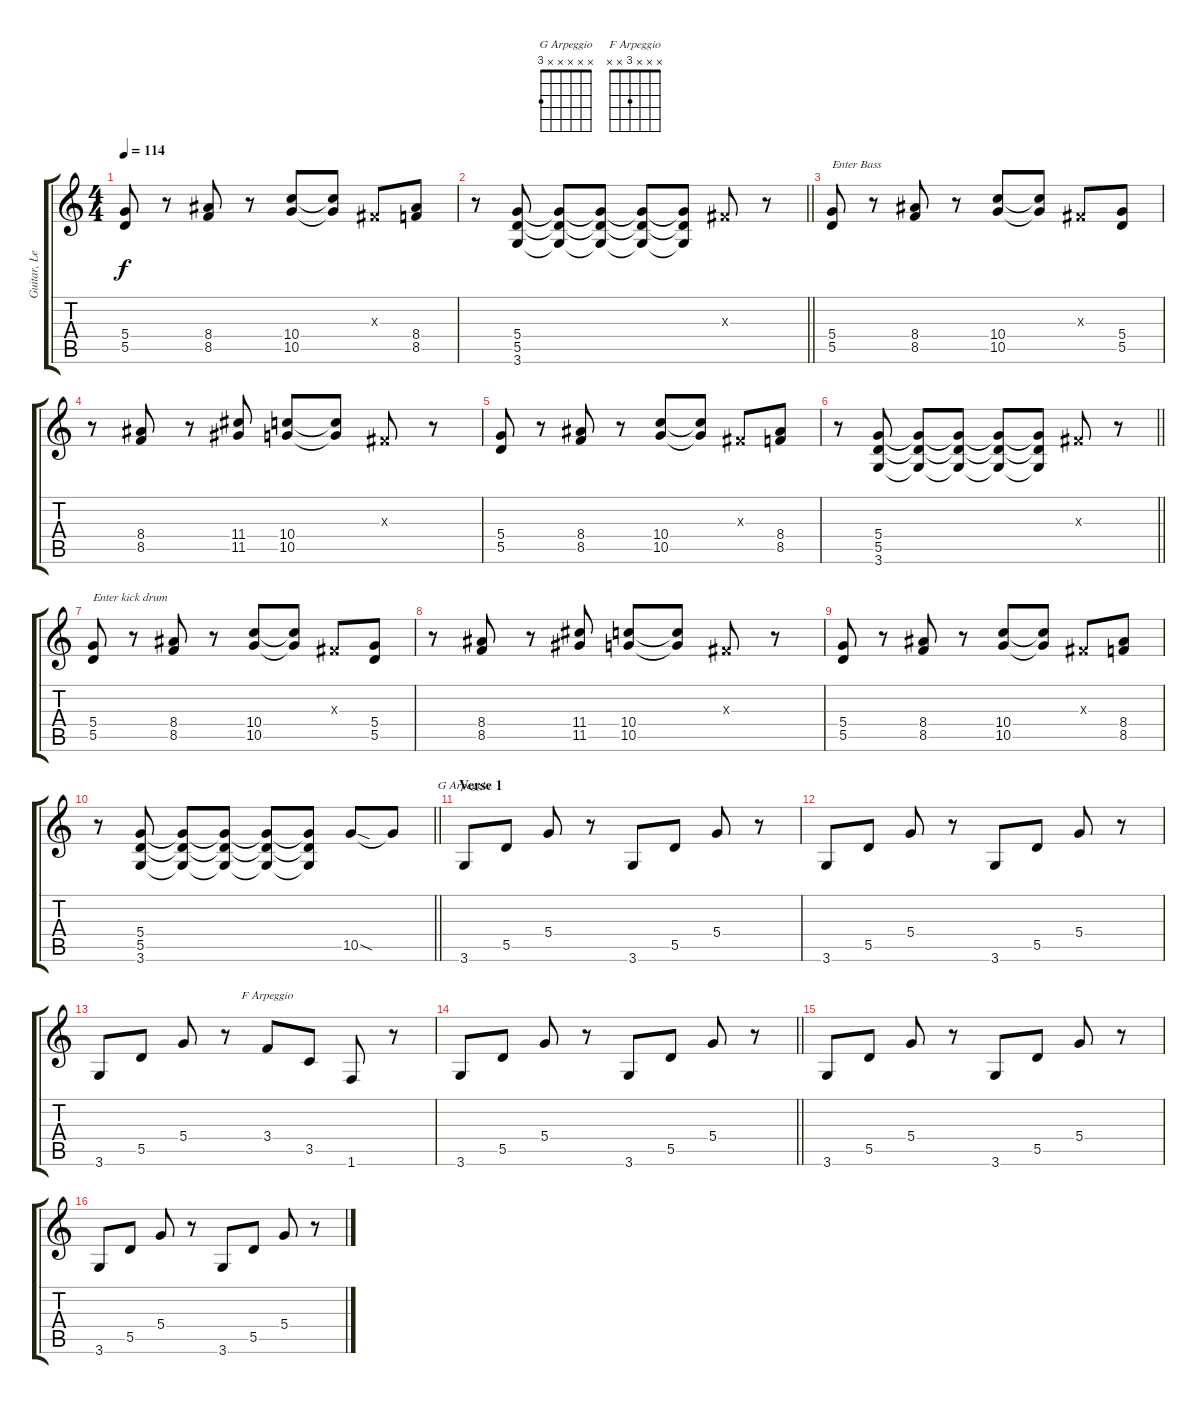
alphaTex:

\track ("Guitar, Lead" "Guitar, Le") {instrument distortionguitar}
\staff {score tabs}
\tuning (E4 B3 G3 D3 A2 E2) {hide}
\chord ("G Arpeggio" x x x x x 3)
\chord ("F Arpeggio" x x x 3 x x)
\ts (4 4)
\tempo 114
\clef g2
\ks c
(5.4 5.5).8{dy f} r.8 (8.4 8.5).8 r.8 (10.4 10.5).8 (10.4{t} 10.5{t}).8 -1.3{x}.8 (8.4 8.5).8 |
\barLineRight lightlight
r.8 (5.4 5.5 3.6).8 (5.4{t} 5.5{t} 3.6{t}).8 (5.4{t} 5.5{t} 3.6{t}).8 (5.4{t} 5.5{t} 3.6{t}).8 (5.4{t} 5.5{t} 3.6{t}).8 -1.3{x}.8 r.8 |
(5.4 5.5).8{txt "Enter Bass"} r.8 (8.4 8.5).8 r.8 (10.4 10.5).8 (10.4{t} 10.5{t}).8 -1.3{x}.8 (5.4 5.5).8 |
r.8 (8.4 8.5).8 r.8 (11.4 11.5).8 (10.4 10.5).8 (10.4{t} 10.5{t}).8 -1.3{x}.8 r.8 |
(5.4 5.5).8 r.8 (8.4 8.5).8 r.8 (10.4 10.5).8 (10.4{t} 10.5{t}).8 -1.3{x}.8 (8.4 8.5).8 |
\barLineRight lightlight
r.8 (5.4 5.5 3.6).8 (5.4{t} 5.5{t} 3.6{t}).8 (5.4{t} 5.5{t} 3.6{t}).8 (5.4{t} 5.5{t} 3.6{t}).8 (5.4{t} 5.5{t} 3.6{t}).8 -1.3{x}.8 r.8 |
(5.4 5.5).8{txt "Enter kick drum"} r.8 (8.4 8.5).8 r.8 (10.4 10.5).8 (10.4{t} 10.5{t}).8 -1.3{x}.8 (5.4 5.5).8 |
r.8 (8.4 8.5).8 r.8 (11.4 11.5).8 (10.4 10.5).8 (10.4{t} 10.5{t}).8 -1.3{x}.8 r.8 |
(5.4 5.5).8 r.8 (8.4 8.5).8 r.8 (10.4 10.5).8 (10.4{t} 10.5{t}).8 -1.3{x}.8 (8.4 8.5).8 |
\barLineRight lightlight
r.8 (5.4 5.5 3.6).8 (5.4{t} 5.5{t} 3.6{t}).8 (5.4{t} 5.5{t} 3.6{t}).8 (5.4{t} 5.5{t} 3.6{t}).8 (5.4{t} 5.5{t} 3.6{t}).8 10.5{sod}.8 10.5{t}.8 |
\section ("" "Verse 1")
3.6.8{ch "G Arpeggio"} 5.5.8 5.4.8 r.8 3.6.8 5.5.8 5.4.8 r.8 |
3.6.8 5.5.8 5.4.8 r.8 3.6.8 5.5.8 5.4.8 r.8 |
3.6.8 5.5.8 5.4.8 r.8 3.4.8{ch "F Arpeggio"} 3.5.8 1.6.8 r.8 |
\barLineRight lightlight
3.6.8 5.5.8 5.4.8 r.8 3.6.8 5.5.8 5.4.8 r.8 |
3.6.8 5.5.8 5.4.8 r.8 3.6.8 5.5.8 5.4.8 r.8 |
3.6.8 5.5.8 5.4.8 r.8 3.6.8 5.5.8 5.4.8 r.8
